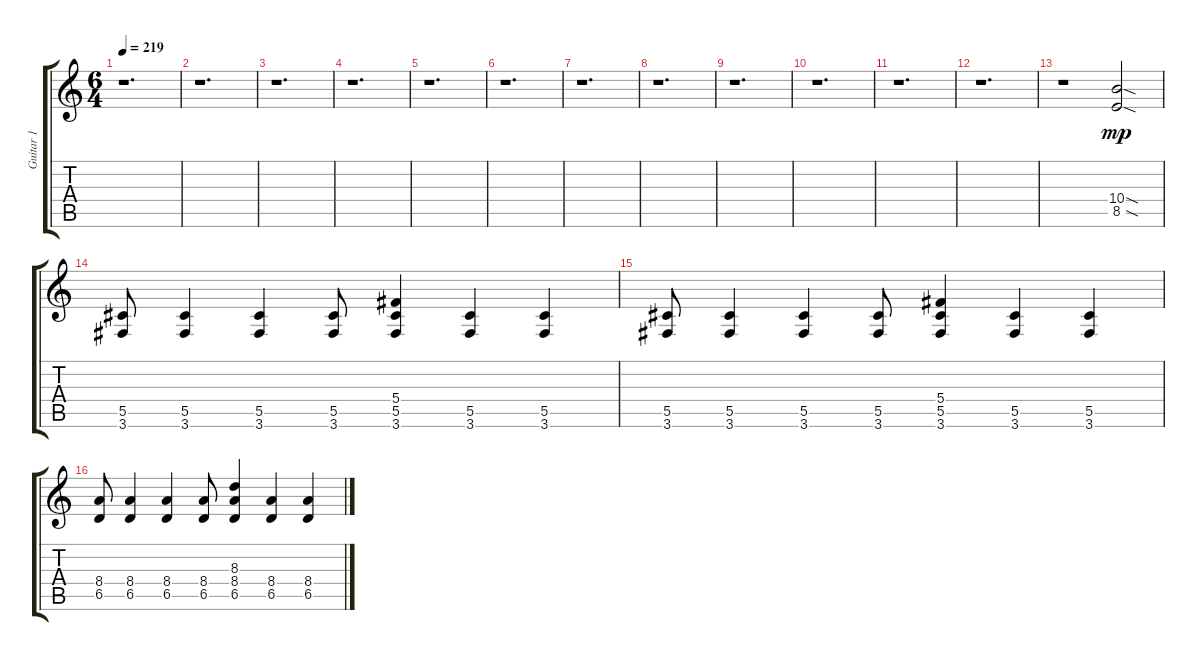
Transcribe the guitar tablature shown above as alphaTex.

\track ("Guitar 1" "Guitar 1") {instrument distortionguitar}
\staff {score tabs}
\tuning (Eb4 Bb3 Gb3 Db3 Ab2 Eb2) {hide}
\ts (6 4)
\tempo 219
\clef g2
\ks c
r.1{d dy f} |
r.1{d} |
r.1{d} |
r.1{d} |
r.1{d} |
r.1{d} |
r.1{d} |
r.1{d} |
r.1{d} |
r.1{d} |
r.1{d} |
r.1{d} |
r.1 (10.4{sod} 8.5{sod}).2{dy mp} |
(5.5 3.6).8 (5.5 3.6).4 (5.5 3.6).4 (5.5 3.6).8 (5.4 5.5 3.6).4 (5.5 3.6).4 (5.5 3.6).4 |
(5.5 3.6).8 (5.5 3.6).4 (5.5 3.6).4 (5.5 3.6).8 (5.4 5.5 3.6).4 (5.5 3.6).4 (5.5 3.6).4 |
(8.4 6.5).8 (8.4 6.5).4 (8.4 6.5).4 (8.4 6.5).8 (8.3 8.4 6.5).4 (8.4 6.5).4 (8.4 6.5).4
